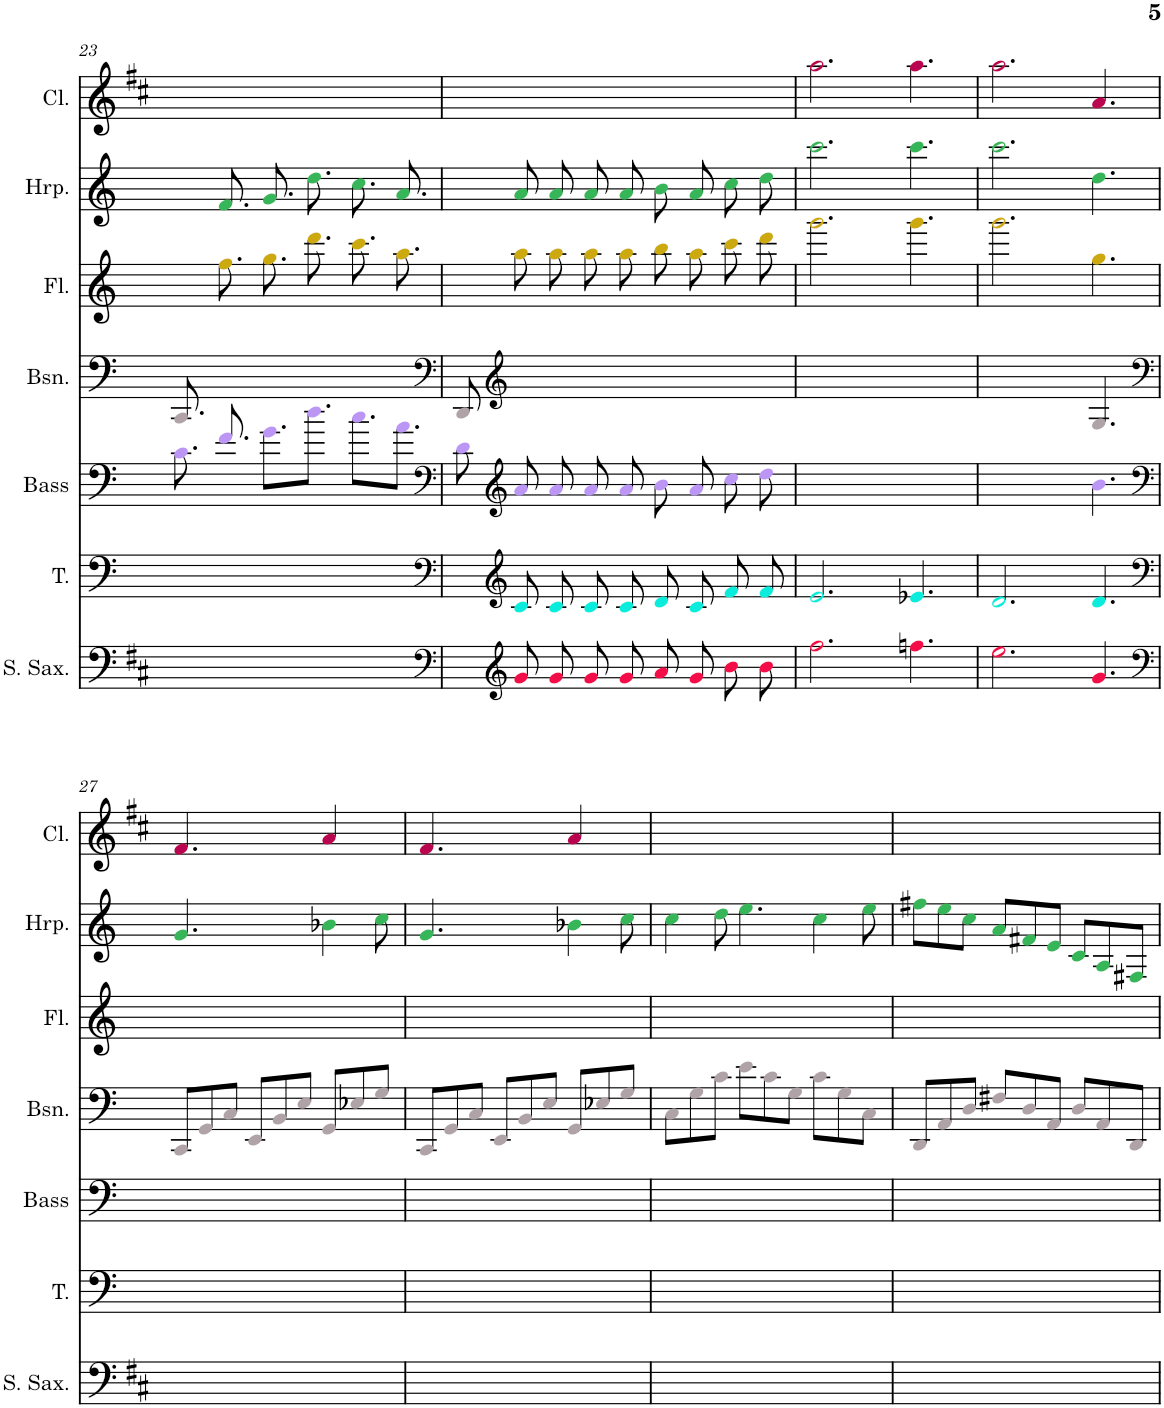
**kern	**kern	**kern	**kern	**kern	**kern	**kern
*part7	*part6	*part5	*part4	*part3	*part2	*part1
*staff7	*staff6	*staff5	*staff4	*staff3	*staff2	*staff1
*I"Soprano Saxophone	*I"Tenor	*I"Acoustic Bass	*I"Bassoon	*I"Flute	*I"Harp	*I"Clarinet
*I'S. Sax.	*I'T.	*I'Bass	*I'Bsn.	*I'Fl.	*I'Hrp.	*I'Cl.
!!LO:PB:g=z
*clefF4	*clefF4	*clefF4	*clefF4	*clefG2	*clefG2	*clefG2
*Trd1c2	*	*Trd7c12	*	*	*	*Trd1c2
*k[f#c#]	*k[]	*k[]	*k[]	*k[]	*k[]	*k[f#c#]
*M9/8	*M9/8	*M9/8	*M9/8	*M9/8	*M9/8	*M9/8
=23	=23	=23	=23	=23	=23	=23
1ryy	1ryy	8.ci\	8.CCj/	8.ryy	8.ryy	1ryy
.	.	8.fi/	2...ryy	8.ffZ\	8.fV/	.
.	.	8.gi\L	.	8.ggZ\L	8.gV/	.
.	.	8.ddi\J	.	8.dddZ\J	8.ddV\	.
.	.	8.cci\L	.	8.cccZ\L	8.ccV\	.
.	.	8.ai\J	.	8.aaZ\J	8.aV/	.
8ryy	8ryy	.	.	.	.	8ryy
=24	=24	=24	=24	=24	=24	=24
*clefF4	*clefF4	*clefF4	*clefF4	*	*	*
8ryy	8ryy	8di\	8DDj/	8ryy	8ryy	1ryy
*clefG2	*clefG2	*clefG2	*clefG2	*	*	*
8gN/L	8cl/L	8ai/	1ryy	8aaZ\L	8aV/	.
8gN/J	8cl/J	8ai/	.	8aaZ\J	8aV/	.
8gN/L	8cl/L	8ai/	.	8aaZ\L	8aV/	.
8gN/	8cl/	8ai/	.	8aaZ\	8aV/	.
8aN/J	8dl/J	8bi\	.	8bbZ\J	8bV\	.
8gN/L	8cl/L	8ai/	.	8aaZ\L	8aV/	.
8bN/	8fl/	8cci\	.	8cccZ\	8ccV\	.
8bN/J	8fl/J	8ddi\	.	8dddZ\J	8ddV\	8ryy
=25	=25	=25	=25	=25	=25	=25
2.ff#N\	2.el/	1ryy	1ryy	2.gggZ\	2.cccV\	2.aa!\
4.ffnN\	4.e-Xl/	.	.	4.gggZ\	4.cccV\	4.aa!\
.	.	8ryy	8ryy	.	.	.
=26	=26	=26	=26	=26	=26	=26
2.eeN\	2.dl/	2.ryy	2.ryy	2.gggZ\	2.cccV\	2.aa!\
4.gN/	4.dl/	4.bi\	4.Gj/	4.ggZ\	4.ddV\	4.a!/
!!LO:LB:g=z
=27	=27	=27	=27	=27	=27	=27
*clefF4	*clefF4	*clefF4	*clefF4	*	*	*
1ryy	1ryy	1ryy	8CCj/L	1ryy	4.gV/	4.f#!/
.	.	.	8GGj/	.	.	.
.	.	.	8Cj/J	.	.	.
.	.	.	8EEj/L	.	4.ryy	4.ryy
.	.	.	8BBj/	.	.	.
.	.	.	8Ej/J	.	.	.
.	.	.	8GGj/L	.	4b-XV\	4a!/
.	.	.	8E-Xj/	.	.	.
8ryy	8ryy	8ryy	8Gj/J	8ryy	8ccV\	8ryy
=28	=28	=28	=28	=28	=28	=28
1ryy	1ryy	1ryy	8CCj/L	1ryy	4.gV/	4.f#!/
.	.	.	8GGj/	.	.	.
.	.	.	8Cj/J	.	.	.
.	.	.	8EEj/L	.	4.ryy	4.ryy
.	.	.	8BBj/	.	.	.
.	.	.	8Ej/J	.	.	.
.	.	.	8GGj/L	.	4b-XV\	4a!/
.	.	.	8E-Xj/	.	.	.
8ryy	8ryy	8ryy	8Gj/J	8ryy	8ccV\	8ryy
=29	=29	=29	=29	=29	=29	=29
1ryy	1ryy	1ryy	8Cj\L	1ryy	4ccV\	1ryy
.	.	.	8Gj\	.	.	.
.	.	.	8cj\J	.	8ddV\	.
.	.	.	8ej\L	.	4.eeV\	.
.	.	.	8cj\	.	.	.
.	.	.	8Gj\J	.	.	.
.	.	.	8cj\L	.	4ccV\	.
.	.	.	8Gj\	.	.	.
8ryy	8ryy	8ryy	8Cj\J	8ryy	8eeV\	8ryy
=30	=30	=30	=30	=30	=30	=30
1ryy	1ryy	1ryy	8DDj/L	1ryy	8ff#XV\L	1ryy
.	.	.	8AAj/	.	8eeV\	.
.	.	.	8Dj/J	.	8ccV\J	.
.	.	.	8F#Xj/L	.	8aV/L	.
.	.	.	8Dj/	.	8f#XV/	.
.	.	.	8AAj/J	.	8eV/J	.
.	.	.	8Dj/L	.	8cV/L	.
.	.	.	8AAj/	.	8AV/	.
8ryy	8ryy	8ryy	8DDj/J	8ryy	8F#XV/J	8ryy
=	=	=	=	=	=	=
*-	*-	*-	*-	*-	*-	*-
